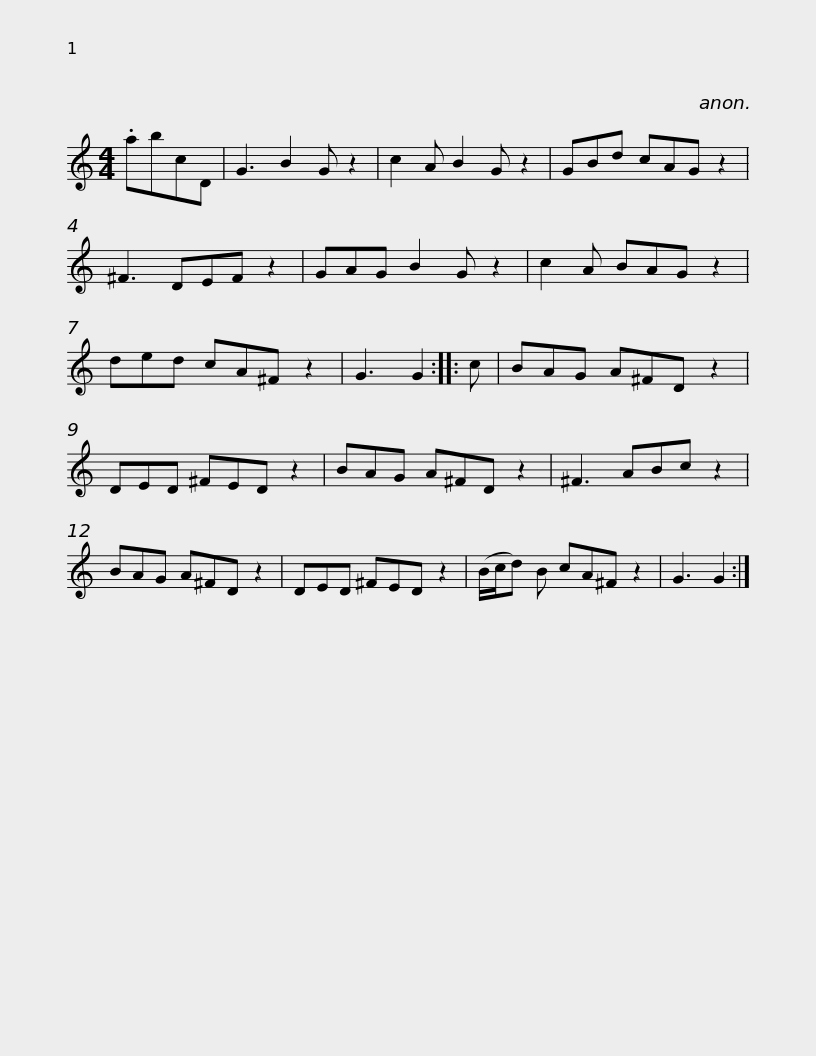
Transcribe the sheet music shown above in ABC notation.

X:1
L:1/8
M:4/4
I:linebreak $
K:C
V:1 treble
V:1
 .abcD | G3 B2 G z2 | c2 A B2 G z2 | GBd cAG z2 | ^F3 DEF z2 | %5
 GAG B2 G z2 | c2 A BAG z2 |$ ded cA^F z2 | G3 G2 :: c | %10
 BAG A^FD z2 | DED ^FED z2 | BAG A^FD z2 | ^F3 ABc z2 |$ BAG A^FD z2 | %15
 DED ^FED z2 | (B/c/d) B cA^F z2 | G3 G2 :| %18
